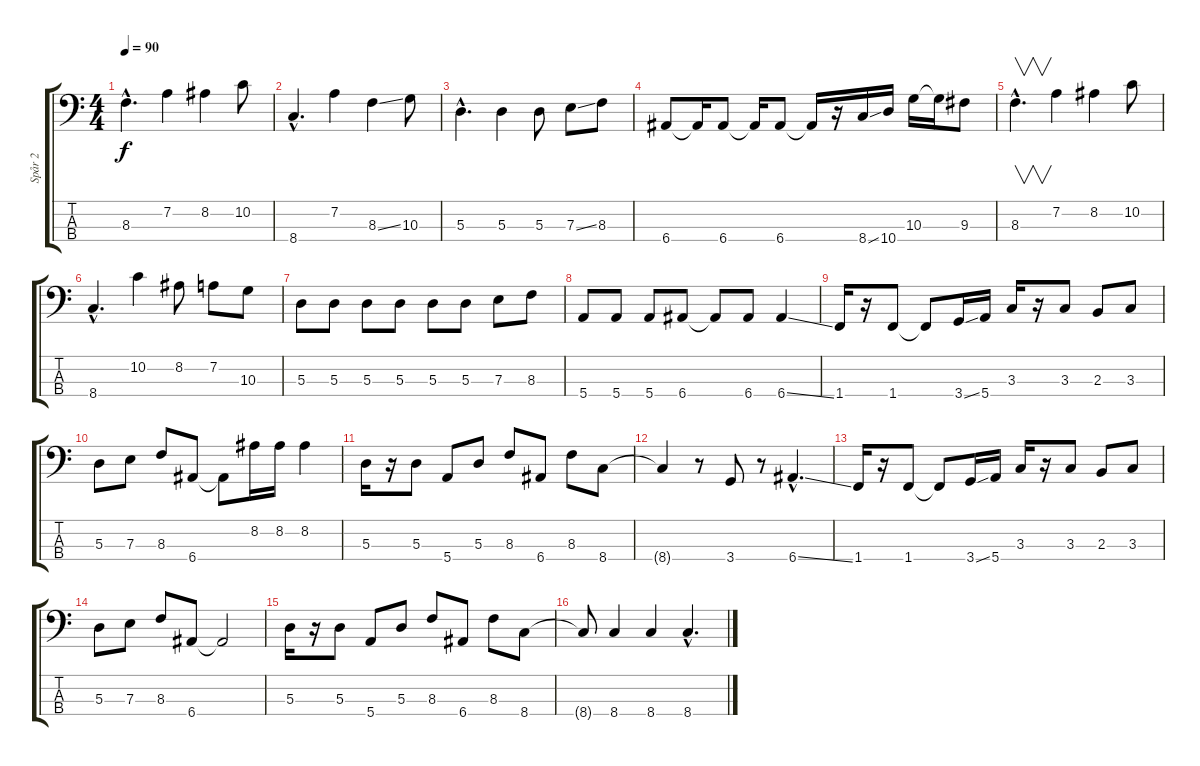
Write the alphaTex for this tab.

\track ("Spår 2" "Spår 2") {instrument electricbassfinger}
\staff {score tabs}
\tuning (G2 D2 A1 E1) {hide}
\ts (4 4)
\tempo 90
\clef f4
\ks c
8.3{hac}.4{d dy f} 7.2.4 8.2.4 10.2.8 |
8.4{hac}.4{d} 7.2.4 8.3{ss}.4 10.3.8 |
5.3{hac}.4{d} 5.3.4 5.3.8 7.3{ss}.8 8.3.8 |
6.4.8 6.4{t}.16 6.4.8 6.4{t}.16 6.4.8 6.4{t}.16 r.16 8.4{ss}.16 10.4.16 10.3.16 10.3{t}.16 9.3.8 |
8.3{hac}.4{v d} 7.2.4 8.2.4 10.2.8 |
8.4{hac}.4{d} 10.2.4 8.2.8 7.2.8 10.3.8 |
5.3.8 5.3.8 5.3.8 5.3.8 5.3.8 5.3.8 7.3.8 8.3.8 |
5.4.8 5.4.8 5.4.8 6.4.8 6.4{t}.8 6.4.8 6.4{ss}.4 |
1.4.16 r.16 1.4.8 1.4{t}.8 3.4{ss}.16 5.4.16 3.3.16 r.16 3.3.8 2.3.8 3.3.8 |
5.3.8 7.3.8 8.3.8 6.4.8 6.4{t}.8 8.2.16 8.2.16 8.2.4 |
5.3.16 r.16 5.3.8 5.4.8 5.3.8 8.3.8 6.4.8 8.3.8 8.4.8 |
8.4{t}.4 r.8 3.4.8 r.8 6.4{ss hac}.4{d} |
1.4.16 r.16 1.4.8 1.4{t}.8 3.4{ss}.16 5.4.16 3.3.16 r.16 3.3.8 2.3.8 3.3.8 |
5.3.8 7.3.8 8.3.8 6.4.8 6.4{t}.2 |
5.3.16 r.16 5.3.8 5.4.8 5.3.8 8.3.8 6.4.8 8.3.8 8.4.8 |
8.4{t}.8 8.4.4 8.4.4 8.4{hac}.4{d}
